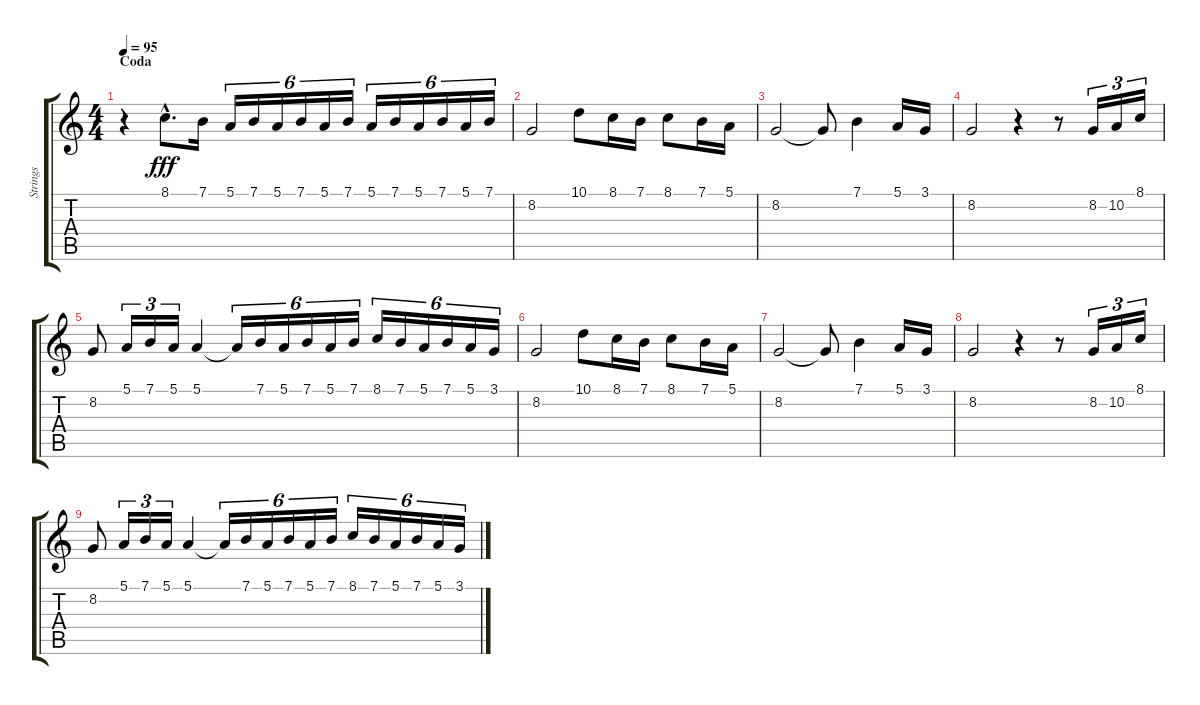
\track ("Strings" "Strings") {instrument lead1square}
\staff {score tabs}
\tuning (E4 B3 G3 D3 A2 E2) {hide}
\ts (4 4)
\section ("" "Coda")
\tempo 95
\clef g2
\ks c
r.4{dy fff} 8.1{hac}.8{d} 7.1.16 5.1.16{tu (6 4)} 7.1.16{tu (6 4)} 5.1.16{tu (6 4)} 7.1.16{tu (6 4)} 5.1.16{tu (6 4)} 7.1.16{tu (6 4)} 5.1.16{tu (6 4)} 7.1.16{tu (6 4)} 5.1.16{tu (6 4)} 7.1.16{tu (6 4)} 5.1.16{tu (6 4)} 7.1.16{tu (6 4)} |
8.2.2 10.1.8 8.1.16 7.1.16 8.1.8 7.1.16 5.1.16 |
8.2.2 8.2{t}.8 7.1.4 5.1.16 3.1.16 |
8.2.2 r.4 r.8 8.2.16{tu (3 2)} 10.2.16{tu (3 2)} 8.1.16{tu (3 2)} |
8.2.8 5.1.16{tu (3 2)} 7.1.16{tu (3 2)} 5.1.16{tu (3 2)} 5.1.4 5.1{t}.16{tu (6 4)} 7.1.16{tu (6 4)} 5.1.16{tu (6 4)} 7.1.16{tu (6 4)} 5.1.16{tu (6 4)} 7.1.16{tu (6 4)} 8.1.16{tu (6 4)} 7.1.16{tu (6 4)} 5.1.16{tu (6 4)} 7.1.16{tu (6 4)} 5.1.16{tu (6 4)} 3.1.16{tu (6 4)} |
8.2.2 10.1.8 8.1.16 7.1.16 8.1.8 7.1.16 5.1.16 |
8.2.2 8.2{t}.8 7.1.4 5.1.16 3.1.16 |
8.2.2 r.4 r.8 8.2.16{tu (3 2)} 10.2.16{tu (3 2)} 8.1.16{tu (3 2)} |
8.2.8 5.1.16{tu (3 2)} 7.1.16{tu (3 2)} 5.1.16{tu (3 2)} 5.1.4 5.1{t}.16{tu (6 4)} 7.1.16{tu (6 4)} 5.1.16{tu (6 4)} 7.1.16{tu (6 4)} 5.1.16{tu (6 4)} 7.1.16{tu (6 4)} 8.1.16{tu (6 4)} 7.1.16{tu (6 4)} 5.1.16{tu (6 4)} 7.1.16{tu (6 4)} 5.1.16{tu (6 4)} 3.1.16{tu (6 4)}
